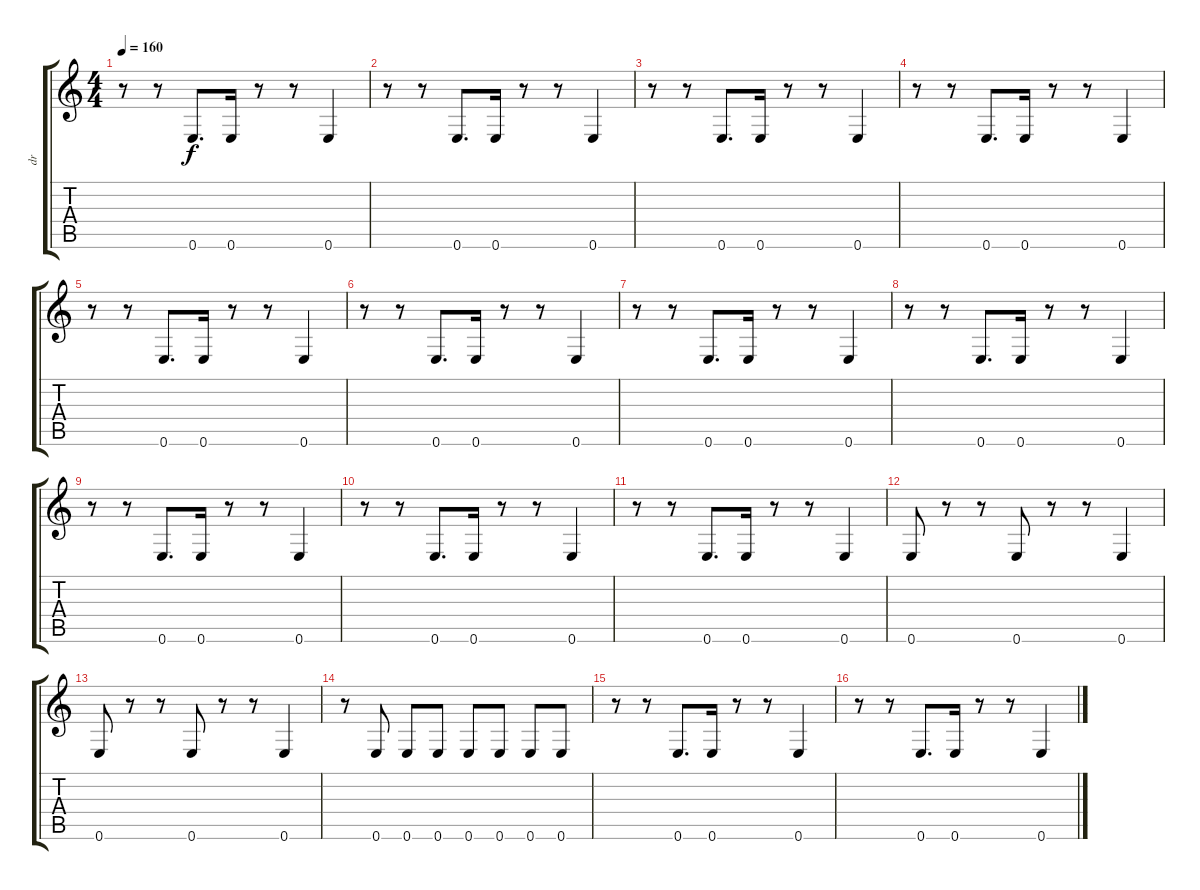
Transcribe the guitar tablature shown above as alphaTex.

\track ("dr" "dr") {instrument acousticguitarsteel}
\staff {score tabs}
\tuning (E4 B3 G3 D3 A2 E2) {hide}
\ts (4 4)
\tempo 160
\clef g2
\ks c
r.8{dy f} r.8 0.6.8{d} 0.6.16 r.8 r.8 0.6.4 |
r.8 r.8 0.6.8{d} 0.6.16 r.8 r.8 0.6.4 |
r.8 r.8 0.6.8{d} 0.6.16 r.8 r.8 0.6.4 |
r.8 r.8 0.6.8{d} 0.6.16 r.8 r.8 0.6.4 |
r.8 r.8 0.6.8{d} 0.6.16 r.8 r.8 0.6.4 |
r.8 r.8 0.6.8{d} 0.6.16 r.8 r.8 0.6.4 |
r.8 r.8 0.6.8{d} 0.6.16 r.8 r.8 0.6.4 |
r.8 r.8 0.6.8{d} 0.6.16 r.8 r.8 0.6.4 |
r.8 r.8 0.6.8{d} 0.6.16 r.8 r.8 0.6.4 |
r.8 r.8 0.6.8{d} 0.6.16 r.8 r.8 0.6.4 |
r.8 r.8 0.6.8{d} 0.6.16 r.8 r.8 0.6.4 |
0.6.8 r.8 r.8 0.6.8 r.8 r.8 0.6.4 |
0.6.8 r.8 r.8 0.6.8 r.8 r.8 0.6.4 |
r.8 0.6.8 0.6.8 0.6.8 0.6.8 0.6.8 0.6.8 0.6.8 |
r.8 r.8 0.6.8{d} 0.6.16 r.8 r.8 0.6.4 |
r.8 r.8 0.6.8{d} 0.6.16 r.8 r.8 0.6.4
